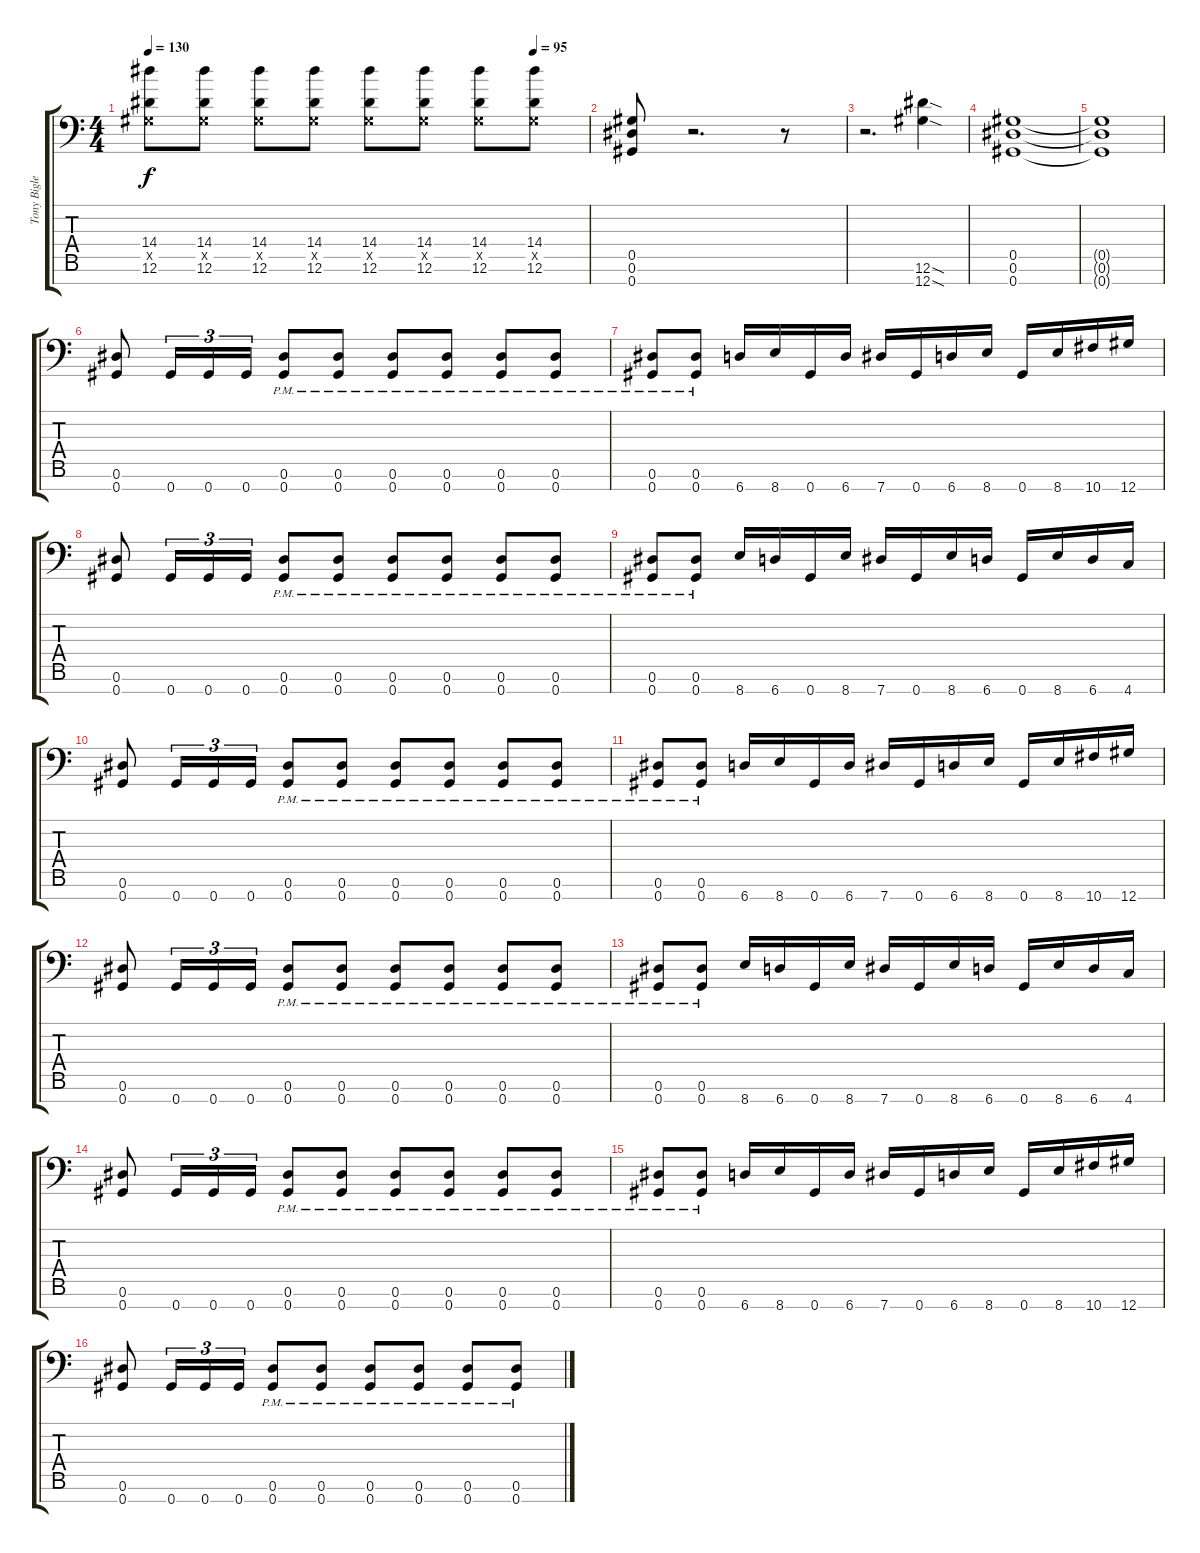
\track ("Tony Bigley" "Tony Bigle") {instrument distortionguitar}
\staff {score tabs}
\tuning (Eb4 Bb3 Gb3 Db3 Ab2 Eb2 Ab1) {hide}
\ts (4 4)
\tempo 130
\tempo (95 0.875)
\clef f4
\ks c
(14.4 0.5{x} 12.6).8{dy f} (14.4 0.5{x} 12.6).8 (14.4 0.5{x} 12.6).8 (14.4 0.5{x} 12.6).8 (14.4 0.5{x} 12.6).8 (14.4 0.5{x} 12.6).8 (14.4 0.5{x} 12.6).8 (14.4 0.5{x} 12.6).8 |
(0.5 0.6 0.7).8 r.2{d} r.8 |
r.2{d} (12.6{sod} 12.7{sod}).4 |
(0.5 0.6 0.7).1 |
(0.5{t} 0.6{t} 0.7{t}).1 |
(0.6 0.7).8 0.7.16{tu (3 2)} 0.7.16{tu (3 2)} 0.7.16{tu (3 2)} (0.6{pm} 0.7{pm}).8 (0.6{pm} 0.7{pm}).8 (0.6{pm} 0.7{pm}).8 (0.6{pm} 0.7{pm}).8 (0.6{pm} 0.7{pm}).8 (0.6{pm} 0.7{pm}).8 |
(0.6{pm} 0.7{pm}).8 (0.6{pm} 0.7{pm}).8 6.7.16 8.7.16 0.7.16 6.7.16 7.7.16 0.7.16 6.7.16 8.7.16 0.7.16 8.7.16 10.7.16 12.7.16 |
(0.6 0.7).8 0.7.16{tu (3 2)} 0.7.16{tu (3 2)} 0.7.16{tu (3 2)} (0.6{pm} 0.7{pm}).8 (0.6{pm} 0.7{pm}).8 (0.6{pm} 0.7{pm}).8 (0.6{pm} 0.7{pm}).8 (0.6{pm} 0.7{pm}).8 (0.6{pm} 0.7{pm}).8 |
(0.6{pm} 0.7{pm}).8 (0.6{pm} 0.7{pm}).8 8.7.16 6.7.16 0.7.16 8.7.16 7.7.16 0.7.16 8.7.16 6.7.16 0.7.16 8.7.16 6.7.16 4.7.16 |
(0.6 0.7).8 0.7.16{tu (3 2)} 0.7.16{tu (3 2)} 0.7.16{tu (3 2)} (0.6{pm} 0.7{pm}).8 (0.6{pm} 0.7{pm}).8 (0.6{pm} 0.7{pm}).8 (0.6{pm} 0.7{pm}).8 (0.6{pm} 0.7{pm}).8 (0.6{pm} 0.7{pm}).8 |
(0.6{pm} 0.7{pm}).8 (0.6{pm} 0.7{pm}).8 6.7.16 8.7.16 0.7.16 6.7.16 7.7.16 0.7.16 6.7.16 8.7.16 0.7.16 8.7.16 10.7.16 12.7.16 |
(0.6 0.7).8 0.7.16{tu (3 2)} 0.7.16{tu (3 2)} 0.7.16{tu (3 2)} (0.6{pm} 0.7{pm}).8 (0.6{pm} 0.7{pm}).8 (0.6{pm} 0.7{pm}).8 (0.6{pm} 0.7{pm}).8 (0.6{pm} 0.7{pm}).8 (0.6{pm} 0.7{pm}).8 |
(0.6{pm} 0.7{pm}).8 (0.6{pm} 0.7{pm}).8 8.7.16 6.7.16 0.7.16 8.7.16 7.7.16 0.7.16 8.7.16 6.7.16 0.7.16 8.7.16 6.7.16 4.7.16 |
(0.6 0.7).8 0.7.16{tu (3 2)} 0.7.16{tu (3 2)} 0.7.16{tu (3 2)} (0.6{pm} 0.7{pm}).8 (0.6{pm} 0.7{pm}).8 (0.6{pm} 0.7{pm}).8 (0.6{pm} 0.7{pm}).8 (0.6{pm} 0.7{pm}).8 (0.6{pm} 0.7{pm}).8 |
(0.6{pm} 0.7{pm}).8 (0.6{pm} 0.7{pm}).8 6.7.16 8.7.16 0.7.16 6.7.16 7.7.16 0.7.16 6.7.16 8.7.16 0.7.16 8.7.16 10.7.16 12.7.16 |
(0.6 0.7).8 0.7.16{tu (3 2)} 0.7.16{tu (3 2)} 0.7.16{tu (3 2)} (0.6{pm} 0.7{pm}).8 (0.6{pm} 0.7{pm}).8 (0.6{pm} 0.7{pm}).8 (0.6{pm} 0.7{pm}).8 (0.6{pm} 0.7{pm}).8 (0.6{pm} 0.7{pm}).8
